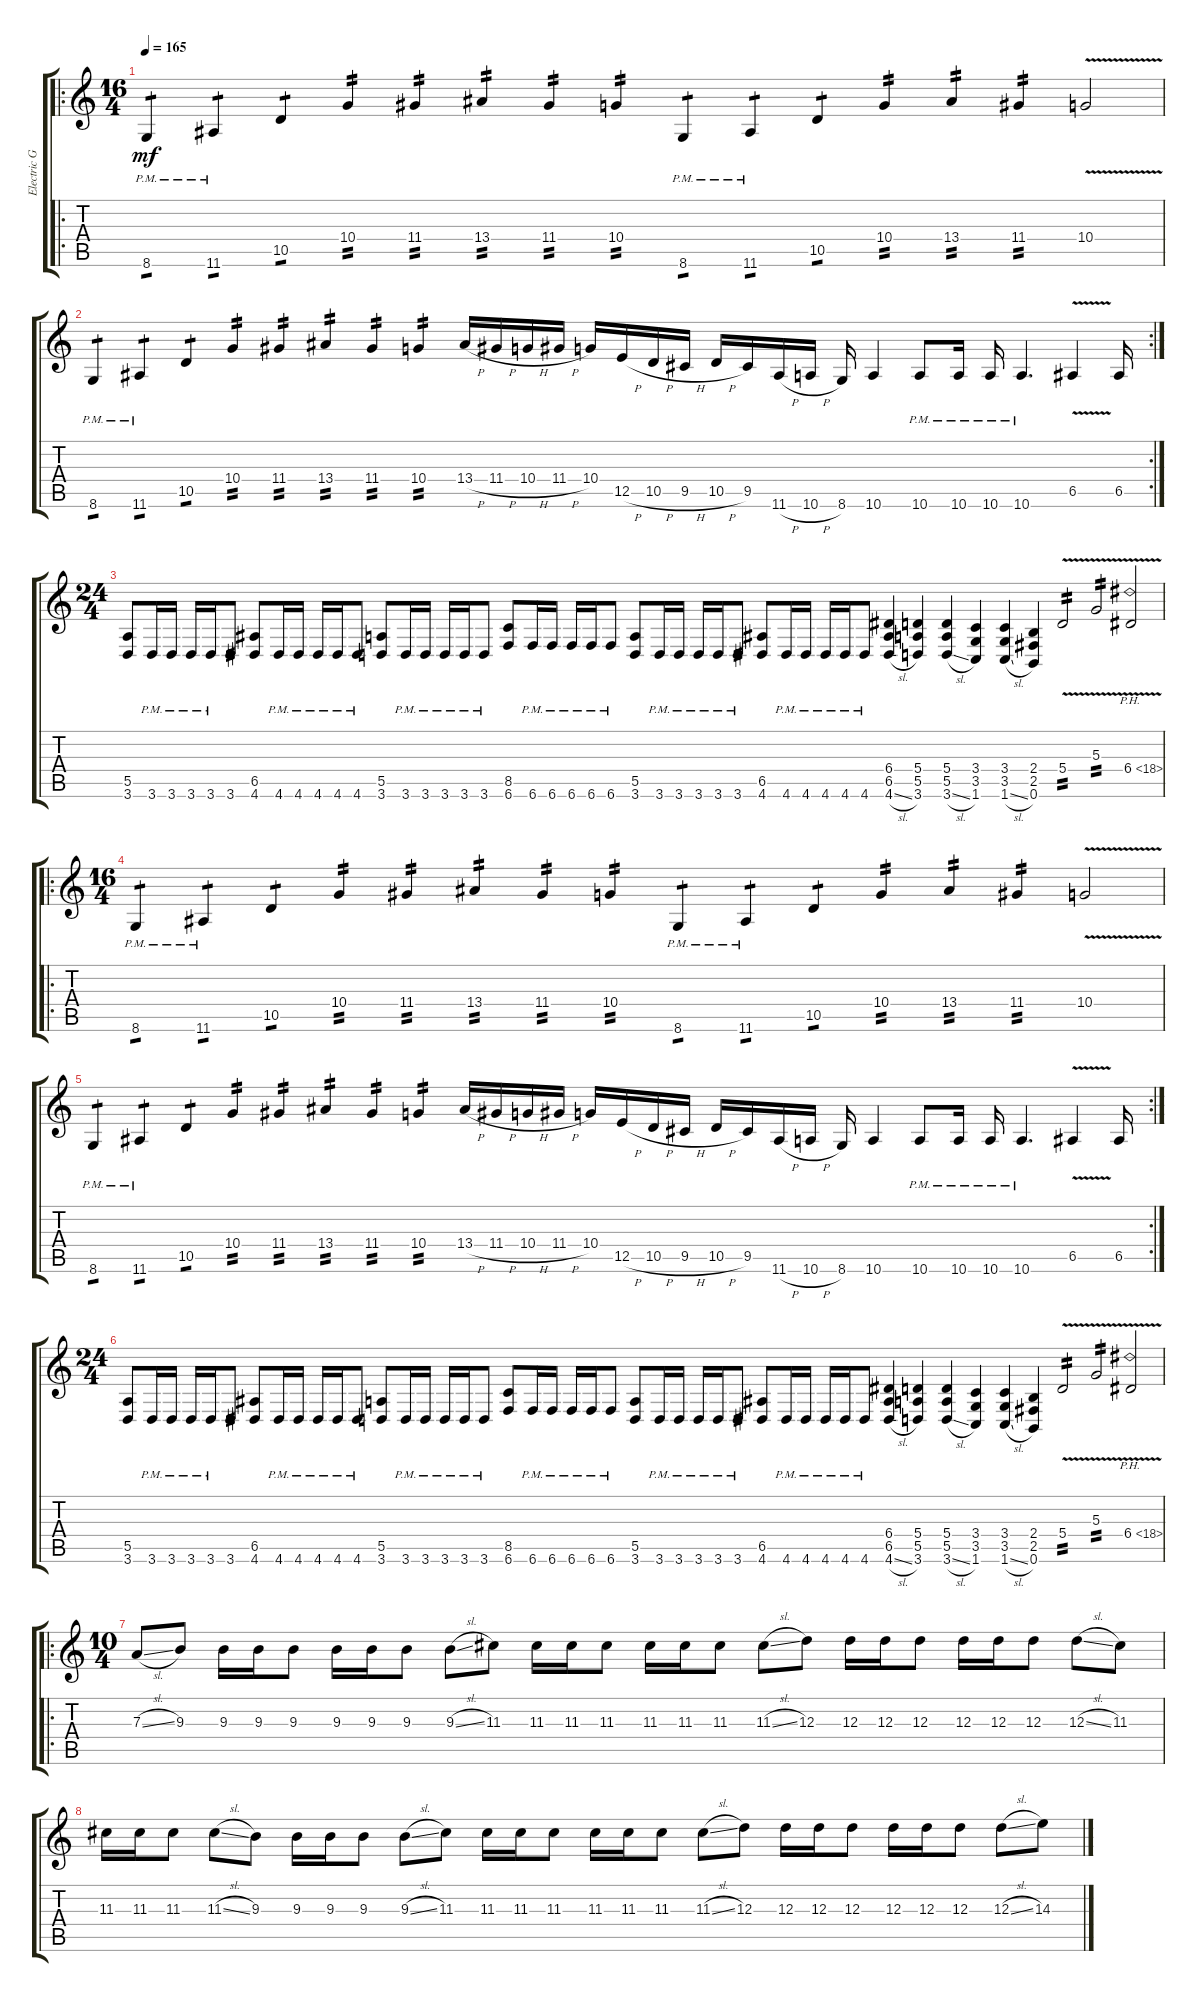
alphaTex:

\track ("Electric Guitar 2" "Electric G") {mute instrument distortionguitar}
\staff {score tabs}
\tuning (B3 Gb3 D3 A2 E2 B1) {hide}
\ro
\ts (16 4)
\tempo 165
\clef g2
\ks c
8.6{pm}.4{tp 1 dy mf instrument distortionguitar} 11.6{pm}.4{tp 1} 10.5.4{tp 1} 10.4.4{tp 2} 11.4.4{tp 2} 13.4.4{tp 2} 11.4.4{tp 2} 10.4.4{tp 2} 8.6{pm}.4{tp 1} 11.6{pm}.4{tp 1} 10.5.4{tp 1} 10.4.4{tp 2} 13.4.4{tp 2} 11.4.4{tp 2} 10.4{v}.2 |
\rc 2
8.6{pm}.4{tp 1} 11.6{pm}.4{tp 1} 10.5.4{tp 1} 10.4.4{tp 2} 11.4.4{tp 2} 13.4.4{tp 2} 11.4.4{tp 2} 10.4.4{tp 2} 13.4{h}.16 11.4{h}.16 10.4{h}.16 11.4{h}.16 10.4.16 12.5{h}.16 10.5{h}.16 9.5{h}.16 10.5{h}.16 9.5.16 11.6{h}.16 10.6{h}.16 8.6.16 10.6.4 10.6{pm}.8 10.6{pm}.16 10.6{pm}.16 10.6{pm}.4{d} 6.5{v}.4 6.5.16 |
\ts (24 4)
(5.5 3.6).8 3.6{pm}.16 3.6{pm}.16 3.6{pm}.16 3.6{pm}.16 3.6.8 (6.5 4.6).8 4.6{pm}.16 4.6{pm}.16 4.6{pm}.16 4.6{pm}.16 4.6{pm}.8 (5.5 3.6).8 3.6{pm}.16 3.6{pm}.16 3.6{pm}.16 3.6{pm}.16 3.6{pm}.8 (8.5 6.6).8 6.6{pm}.16 6.6{pm}.16 6.6{pm}.16 6.6{pm}.16 6.6{pm}.8 (5.5 3.6).8 3.6{pm}.16 3.6{pm}.16 3.6{pm}.16 3.6{pm}.16 3.6{pm}.8 (6.5 4.6).8 4.6{pm}.16 4.6{pm}.16 4.6{pm}.16 4.6{pm}.16 4.6{pm}.8 (6.4 6.5 4.6{sl}).4 (5.4 5.5 3.6).4 (5.4 5.5 3.6{sl}).4 (3.4 3.5 1.6).4 (3.4 3.5 1.6{sl}).4 (2.4 2.5 0.6).4 5.4{v}.2{tp 2} 5.3{v}.2{tp 2} 6.4{ph 12 v}.2 |
\ro
\ts (16 4)
8.6{pm}.4{tp 1} 11.6{pm}.4{tp 1} 10.5.4{tp 1} 10.4.4{tp 2} 11.4.4{tp 2} 13.4.4{tp 2} 11.4.4{tp 2} 10.4.4{tp 2} 8.6{pm}.4{tp 1} 11.6{pm}.4{tp 1} 10.5.4{tp 1} 10.4.4{tp 2} 13.4.4{tp 2} 11.4.4{tp 2} 10.4{v}.2 |
\rc 2
8.6{pm}.4{tp 1} 11.6{pm}.4{tp 1} 10.5.4{tp 1} 10.4.4{tp 2} 11.4.4{tp 2} 13.4.4{tp 2} 11.4.4{tp 2} 10.4.4{tp 2} 13.4{h}.16 11.4{h}.16 10.4{h}.16 11.4{h}.16 10.4.16 12.5{h}.16 10.5{h}.16 9.5{h}.16 10.5{h}.16 9.5.16 11.6{h}.16 10.6{h}.16 8.6.16 10.6.4 10.6{pm}.8 10.6{pm}.16 10.6{pm}.16 10.6{pm}.4{d} 6.5{v}.4 6.5.16 |
\ts (24 4)
(5.5 3.6).8 3.6{pm}.16 3.6{pm}.16 3.6{pm}.16 3.6{pm}.16 3.6.8 (6.5 4.6).8 4.6{pm}.16 4.6{pm}.16 4.6{pm}.16 4.6{pm}.16 4.6{pm}.8 (5.5 3.6).8 3.6{pm}.16 3.6{pm}.16 3.6{pm}.16 3.6{pm}.16 3.6{pm}.8 (8.5 6.6).8 6.6{pm}.16 6.6{pm}.16 6.6{pm}.16 6.6{pm}.16 6.6{pm}.8 (5.5 3.6).8 3.6{pm}.16 3.6{pm}.16 3.6{pm}.16 3.6{pm}.16 3.6{pm}.8 (6.5 4.6).8 4.6{pm}.16 4.6{pm}.16 4.6{pm}.16 4.6{pm}.16 4.6{pm}.8 (6.4 6.5 4.6{sl}).4 (5.4 5.5 3.6).4 (5.4 5.5 3.6{sl}).4 (3.4 3.5 1.6).4 (3.4 3.5 1.6{sl}).4 (2.4 2.5 0.6).4 5.4{v}.2{tp 2} 5.3{v}.2{tp 2} 6.4{ph 12 v}.2 |
\ro
\ts (10 4)
7.3{sl}.8 9.3.8 9.3.16 9.3.16 9.3.8 9.3.16 9.3.16 9.3.8 9.3{sl}.8 11.3.8 11.3.16 11.3.16 11.3.8 11.3.16 11.3.16 11.3.8 11.3{sl}.8 12.3.8 12.3.16 12.3.16 12.3.8 12.3.16 12.3.16 12.3.8 12.3{sl}.8 11.3.8 |
11.3.16 11.3.16 11.3.8 11.3{sl}.8 9.3.8 9.3.16 9.3.16 9.3.8 9.3{sl}.8 11.3.8 11.3.16 11.3.16 11.3.8 11.3.16 11.3.16 11.3.8 11.3{sl}.8 12.3.8 12.3.16 12.3.16 12.3.8 12.3.16 12.3.16 12.3.8 12.3{sl}.8 14.3.8
